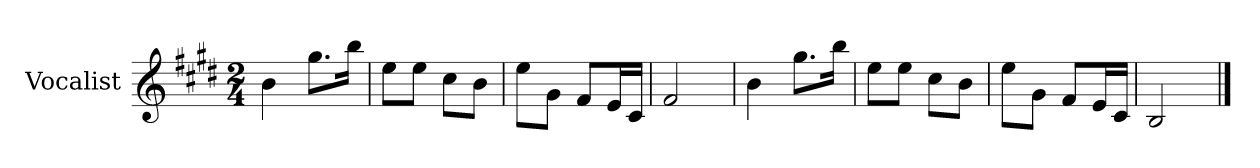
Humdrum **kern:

**kern
*part1
*staff1
*I"Vocalist
*k[f#c#g#d#]
*E:
*M2/4
=
4b
8.gg#L
16bbJk
=1
8eeL
8eeJ
8cc#L
8bJ
=2
8eeL
8g#J
8f#L
16eL
16c#JJ
=3
2f#
=4
4b
8.gg#L
16bbJk
=5
8eeL
8eeJ
8cc#L
8bJ
=6
8eeL
8g#J
8f#L
16eL
16c#JJ
=7
2B
==
*-
